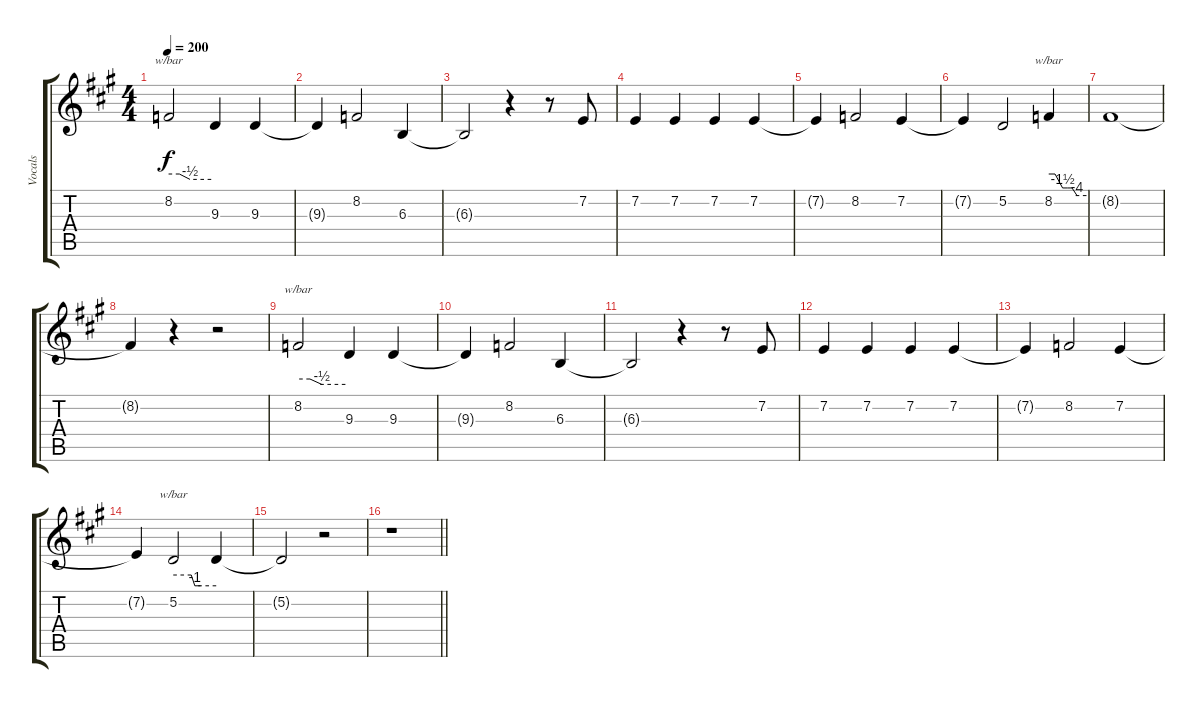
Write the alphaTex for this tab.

\track ("Vocals" "Vocals") {instrument drawbarorgan}
\staff {score tabs}
\tuning (D4 A3 F3 C3 G2 D2) {hide}
\ts (4 4)
\tempo 200
\clef g2
\ks f#minor
8.2.2{tbe (custom default 0 0 15 0 30 -2 60 -2) dy f} 9.3.4 9.3.4 |
9.3{t}.4 8.2.2 6.3.4 |
6.3{t}.2 r.4 r.8 7.2.8 |
7.2.4 7.2.4 7.2.4 7.2.4 |
7.2{t}.4 8.2.2 7.2.4 |
7.2{t}.4 5.2.2 8.2.4{tbe (custom default 0 0 10 0 22 -6 30 -6 37 -6 45 -16 60 -16)} |
8.2{t}.1 |
8.2{t}.4 r.4 r.2 |
8.2.2{tbe (custom default 0 0 15 0 30 -2 60 -2)} 9.3.4 9.3.4 |
9.3{t}.4 8.2.2 6.3.4 |
6.3{t}.2 r.4 r.8 7.2.8 |
7.2.4 7.2.4 7.2.4 7.2.4 |
7.2{t}.4 8.2.2 7.2.4 |
7.2{t}.4 5.2.2{tbe (custom default 0 0 25 0 30 -4 38 -4 60 -4)} 5.2{t}.4 |
5.2{t}.2 r.2 |
\barLineRight lightlight
r.1
